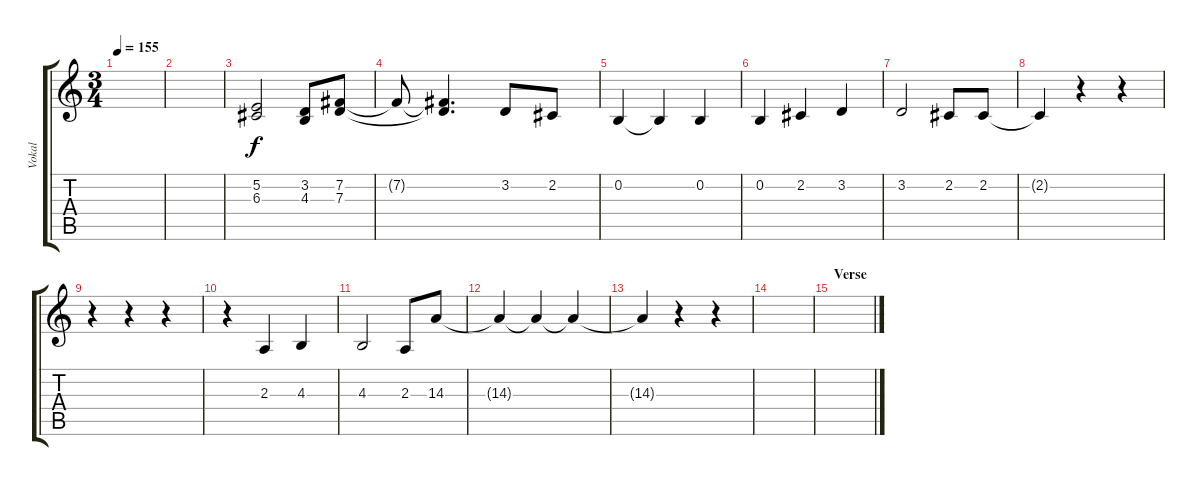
\track ("Vokal" "Vokal") {instrument acousticgrandpiano}
\staff {score tabs}
\tuning (E4 B3 G3 D3 A2 E2) {hide}
\ts (3 4)
\tempo 155
\clef g2
\ks c
|
|
(5.2 6.3).2 (3.2 4.3).8 (7.2 7.3).8 |
7.2{t}.8 (7.2{t} 7.3{t}).4{d} 3.2.8 2.2.8 |
0.2.4 0.2{t}.4 0.2.4 |
0.2.4 2.2.4 3.2.4 |
3.2.2 2.2.8 2.2.8 |
2.2{t}.4 r.4 r.4 |
r.4 r.4 r.4 |
r.4 2.3.4 4.3.4 |
4.3.2 2.3.8 14.3.8 |
14.3{t}.4 14.3{t}.4 14.3{t}.4 |
14.3{t}.4 r.4 r.4 |
|
\section ("" "Verse")
